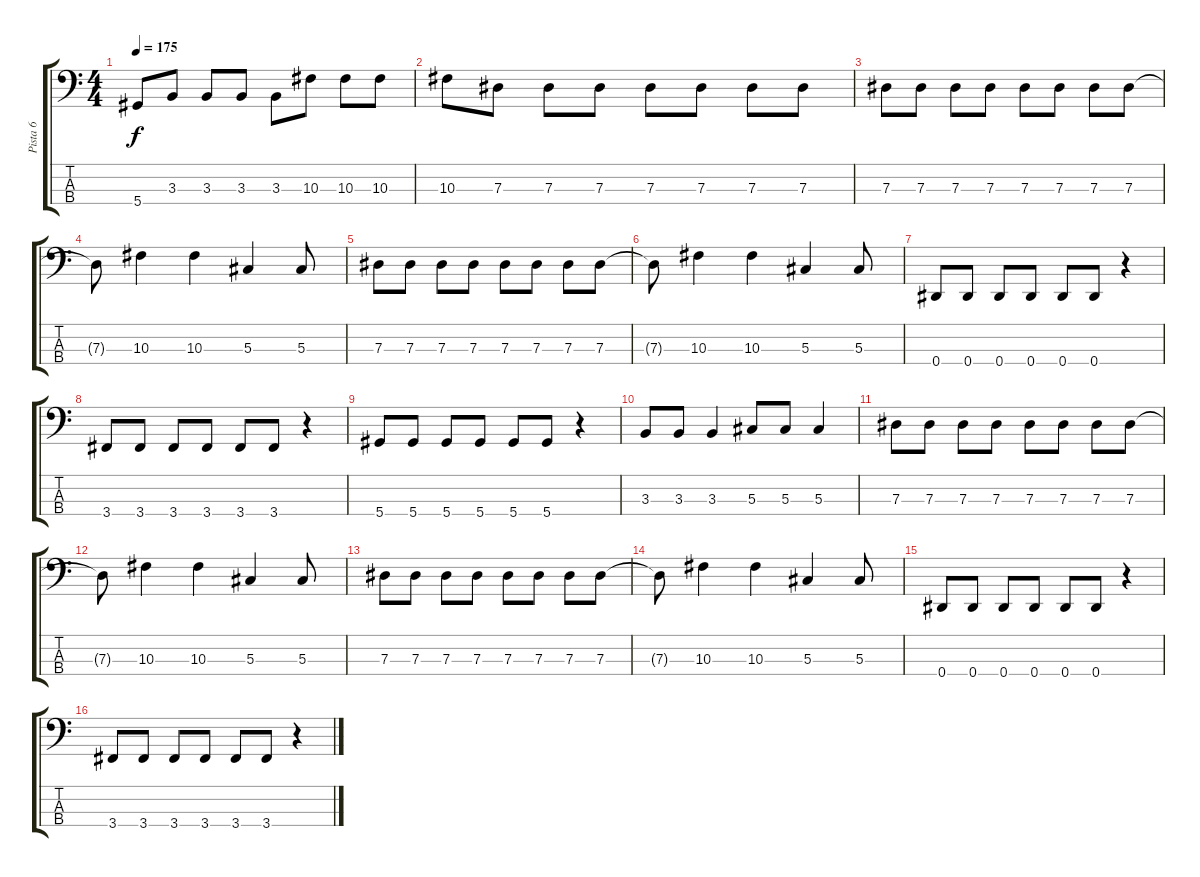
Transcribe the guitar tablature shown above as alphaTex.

\track ("Pista 6" "Pista 6") {instrument electricbasspick}
\staff {score tabs}
\tuning (Gb2 Db2 Ab1 Eb1) {hide}
\ts (4 4)
\tempo 175
\clef f4
\ks c
5.4.8{dy f} 3.3.8 3.3.8 3.3.8 3.3.8 10.3.8 10.3.8 10.3.8 |
10.3.8 7.3.8 7.3.8 7.3.8 7.3.8 7.3.8 7.3.8 7.3.8 |
7.3.8 7.3.8 7.3.8 7.3.8 7.3.8 7.3.8 7.3.8 7.3.8 |
7.3{t}.8 10.3.4 10.3.4 5.3.4 5.3.8 |
7.3.8 7.3.8 7.3.8 7.3.8 7.3.8 7.3.8 7.3.8 7.3.8 |
7.3{t}.8 10.3.4 10.3.4 5.3.4 5.3.8 |
0.4.8 0.4.8 0.4.8 0.4.8 0.4.8 0.4.8 r.4 |
3.4.8 3.4.8 3.4.8 3.4.8 3.4.8 3.4.8 r.4 |
5.4.8 5.4.8 5.4.8 5.4.8 5.4.8 5.4.8 r.4 |
3.3.8 3.3.8 3.3.4 5.3.8 5.3.8 5.3.4 |
7.3.8 7.3.8 7.3.8 7.3.8 7.3.8 7.3.8 7.3.8 7.3.8 |
7.3{t}.8 10.3.4 10.3.4 5.3.4 5.3.8 |
7.3.8 7.3.8 7.3.8 7.3.8 7.3.8 7.3.8 7.3.8 7.3.8 |
7.3{t}.8 10.3.4 10.3.4 5.3.4 5.3.8 |
0.4.8 0.4.8 0.4.8 0.4.8 0.4.8 0.4.8 r.4 |
3.4.8 3.4.8 3.4.8 3.4.8 3.4.8 3.4.8 r.4
